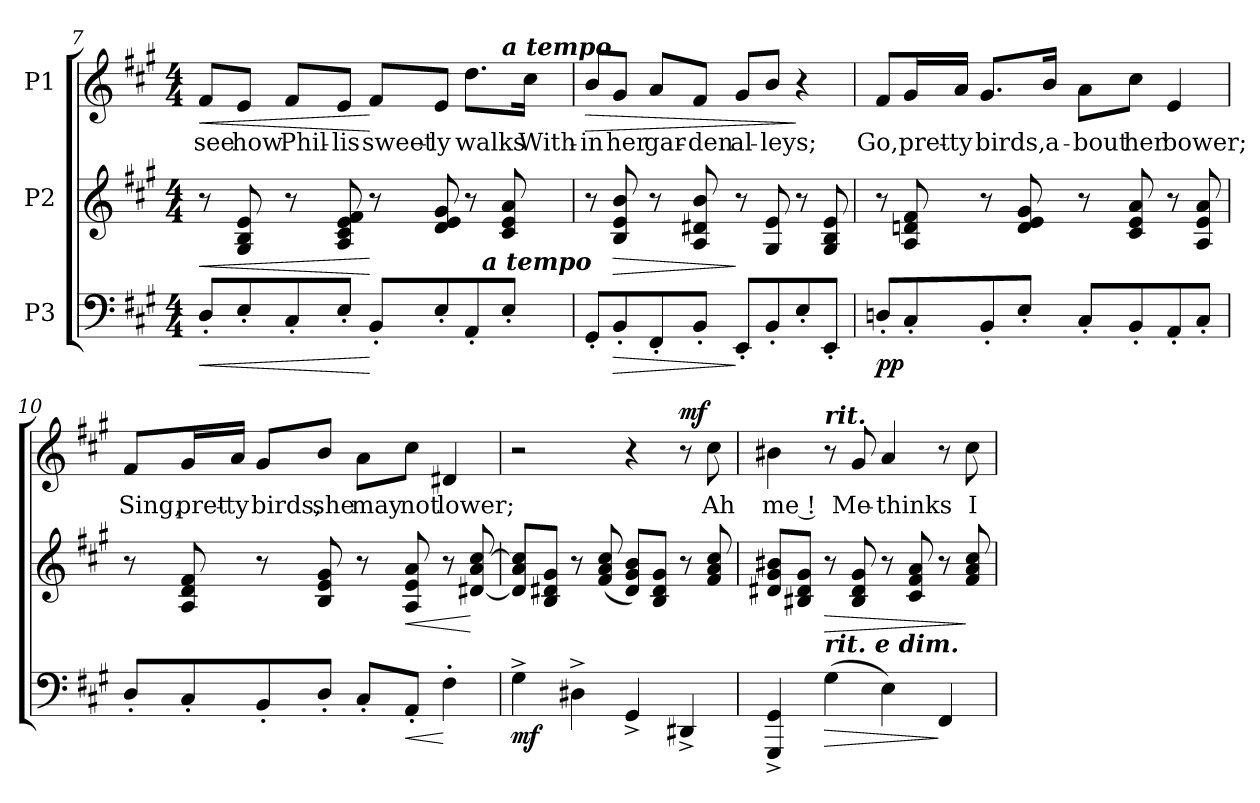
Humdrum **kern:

**kern	**dynam	**kern	**dynam	**kern	**text	**dynam
*part3	*part3	*part2	*part2	*part1	*part1	*part1
*staff3	*staff3	*staff2	*staff2	*staff1	*staff1	*staff1
*I"P3	*	*I"P2	*	*I"P1	*	*
!!LO:LB:g=z
*clefF4	*	*clefG2	*	*clefG2	*	*
*k[f#c#g#]	*	*k[f#c#g#]	*	*k[f#c#g#]	*	*
*A:	*	*A:	*	*A:	*	*
*M4/4	*	*M4/4	*	*M4/4	*	*
=7	=7	=7	=7	=7	=7	=7
!	!LO:HP:b	!	!LO:HP:b	!	!	!
!	!	!	!	!LO:TX:a:Bi:t=cresc.             e                   poco   rit.	!	!
!LO:TX:a:Bi:t=cresc.                     e            poco   rit.	!	!	!	!	!	!
!	!	!	!	!	!LO:LY:b:color=#000000	!LO:HP:b
*^	*	*	*	*^	*	*
8D'i/L	2ryy	<	8r	<	8f#i/L	2..ryy	see	<
!	!	!	!	!	!	!	!LO:LY:b:color=#000000	!
8E'i/	.	.	8G#i/ 8Bi 8ei	.	8ei/J	.	how	.
!	!	!	!	!	!	!	!LO:LY:b:color=#000000	!
8C#'i/	.	.	8r	.	8f#i/L	.	Phil-	.
!	!	!	!	!	!	!	!LO:LY:b:color=#000000	!
8E'i/J	.	.	8Ai/ 8c#i 8ei 8f#i	.	8ei/J	.	-lis	.
!	!	!	!	!	!	!	!LO:LY:b:color=#000000	!
8BB'i/L	4ryy	[	8r	[	8f#i/L	.	sweet-	[
!	!	!	!	!	!	!	!LO:LY:b:color=#000000	!
8E'i/	.	.	8di/ 8ei 8g#i	.	8ei/J	.	-ly	.
!	!	!	!	!	!	!	!LO:LY:b:color=#000000	!
8AA'i/	32..ryy	.	8r	.	8.ddi\L	.	walks	.
!	!LO:TX:a:Bi:t=a tempo	!	!	!	!	!	!	!
.	8ryy	.	.	.	.	.	.	.
!	!	!	!	!	!	!LO:TX:a:Bi:t=a tempo	!	!
8E'i/J	.	.	8c#i/ 8ei 8ai	.	.	8ryy	.	.
.	16ryy	.	.	.	.	.	.	.
!	!	!	!	!	!	!	!LO:LY:b:color=#000000	!
.	.	.	.	.	16cc#i\Jk	.	With-	.
.	128ryy	.	.	.	.	.	.	.
*v	*v	*	*	*	*v	*v	*	*
=8	=8	=8	=8	=8	=8	=8
*^	*	*	*	*^	*	*
!	!	!	!	!	!	!	!LO:LY:b:color=#000000	!LO:HP:b
*v	*v	*	*	*	*v	*v	*	*
8GG#'i/L	.	8r	.	8bi/L	-in	>
!	!LO:HP:b	!	!LO:HP:b	!	!	!
!	!	!	!	!	!LO:LY:b:color=#000000	!
8BB'i/	>	8Bi/ 8ei 8bi	>	8g#i/J	her	.
!	!	!	!	!	!LO:LY:b:color=#000000	!
8FF#'i/	.	8r	.	8ai/L	gar-	.
!	!	!	!	!	!LO:LY:b:color=#000000	!
8BB'i/J	.	8Ai/ 8d#Xi 8bi	.	8f#i/J	-den	.
!	!	!	!	!	!LO:LY:b:color=#000000	!
8EE'i/L	]	8r	]	8g#i/L	al-	.
!	!	!	!	!	!LO:LY:b:color=#000000	!
8BB'i/	.	8G#i/ 8ei	.	8bi/J	-leys;	.
8E'i/	.	8r	.	4r	.	]
8EE'i/J	.	8G#i/ 8Bi 8ei	.	.	.	.
!!LO:PB:g=z
=9	=9	=9	=9	=9	=9	=9
!	!	!	!	!	!LO:LY:b:color=#000000	!
8Dn'i/L	pp	8r	.	8f#i/L	Go,	.
!	!	!	!	!	!LO:LY:b:color=#000000	!
8C#'i/	.	8Ai/ 8dni 8f#i	.	16g#i/L	pret-	.
!	!	!	!	!	!LO:LY:b:color=#000000	!
.	.	.	.	16ai/JJ	-ty	.
!	!	!	!	!	!LO:LY:b:color=#000000	!
8BB'i/	.	8r	.	8.g#i/L	birds,	.
8E'i/J	.	8di/ 8ei 8g#i	.	.	.	.
!	!	!	!	!	!LO:LY:b:color=#000000	!
.	.	.	.	16bi/Jk	a-	.
!	!	!	!	!	!LO:LY:b:color=#000000	!
8C#'i/L	.	8r	.	8ai\L	-bout	.
!	!	!	!	!	!LO:LY:b:color=#000000	!
8BB'i/	.	8c#i/ 8ei 8ai	.	8cc#i\J	her	.
!	!	!	!	!	!LO:LY:b:color=#000000	!
8AA'i/	.	8r	.	4ei/	bower;	.
8C#'i/J	.	8Ai/ 8ei 8ai	.	.	.	.
=10	=10	=10	=10	=10	=10	=10
!	!	!	!	!	!LO:LY:b:color=#000000	!
8D'i/L	.	8r	.	8f#i/L	Sing,	.
!	!	!	!	!	!LO:LY:b:color=#000000	!
8C#'i/	.	8Ai/ 8di 8f#i	.	16g#i/L	pret-	.
!	!	!	!	!	!LO:LY:b:color=#000000	!
.	.	.	.	16ai/JJ	-ty	.
!	!	!	!	!	!LO:LY:b:color=#000000	!
8BB'i/	.	8r	.	8g#i/L	birds,	.
!	!	!	!	!	!LO:LY:b:color=#000000	!
8D'i/J	.	8Bi/ 8ei 8g#i	.	8bi/J	she	.
!	!	!	!	!	!LO:LY:b:color=#000000	!
8C#'i/L	.	8r	.	8ai\L	may	.
!	!LO:HP:b	!	!LO:HP:b	!	!	!
!	!	!	!	!	!LO:LY:b:color=#000000	!
8AA'i/J	<	8Ai/ 8ei 8ai	<	8cc#i\J	not	.
!	!	!	!	!	!LO:LY:b:color=#000000	!
4F#'i\	[	8r	.	4d#Xi/	lower;	.
.	.	[8d#Xi/ 8ai [8cc#i	[	.	.	.
!!LO:LB:g=z
=11	=11	=11	=11	=11	=11	=11
4G#^i\	mf	8d#i/] 8ai 8cc#i]L	.	2r	.	.
.	.	8Bi/ 8d#Xi 8g#iJ	.	.	.	.
4D#X^i\	.	8r	.	.	.	.
.	.	(8f#i/ 8ai 8cc#i	.	.	.	.
4GG#^i/	.	8d#i/ 8g#i 8biL)	.	4r	.	.
.	.	8Bi/ 8d#i 8g#iJ	.	.	.	.
4DD#X^i/	.	8r	.	8r	.	mf
!	!	!	!	!	!LO:LY:b:color=#000000	!
.	.	8f#i/ 8ai 8cc#i	.	8cc#i\	Ah	.
=12	=12	=12	=12	=12	=12	=12
!	!	!	!	!	!LO:LY:b:color=#000000	!
4GGG#i/^ 4GG#i^	.	8d#Xi/ 8g#i 8b#XiL	.	4b#Xi\	me !	.
.	.	8B#Xi/ 8d#i 8g#iJ	.	.	.	.
!	!	!	!	!LO:TX:a:Bi:t=rit.	!	!
!LO:TX:a:Bi:t=rit.  e  dim.	!	!	!	!	!	!
!	!LO:HP:b	!	!LO:HP:b	!	!	!
(4G#i\	>	8r	>	8r	.	.
!	!	!	!	!	!LO:LY:b:color=#000000	!
.	.	8B#i/ 8d#i 8g#i	.	8g#i/	Me-	.
!	!	!	!	!	!LO:LY:b:color=#000000	!
4Ei\)	.	8r	.	4ai/	-thinks	.
.	.	8c#i/ 8f#i 8ai	.	.	.	.
4FF#i/	]	8r	.	8r	.	.
!	!	!	!	!	!LO:LY:b:color=#000000	!
.	.	8f#i/ 8ai 8cc#i	]	8cc#i\	I	.
=	=	=	=	=	=	=
*-	*-	*-	*-	*-	*-	*-
